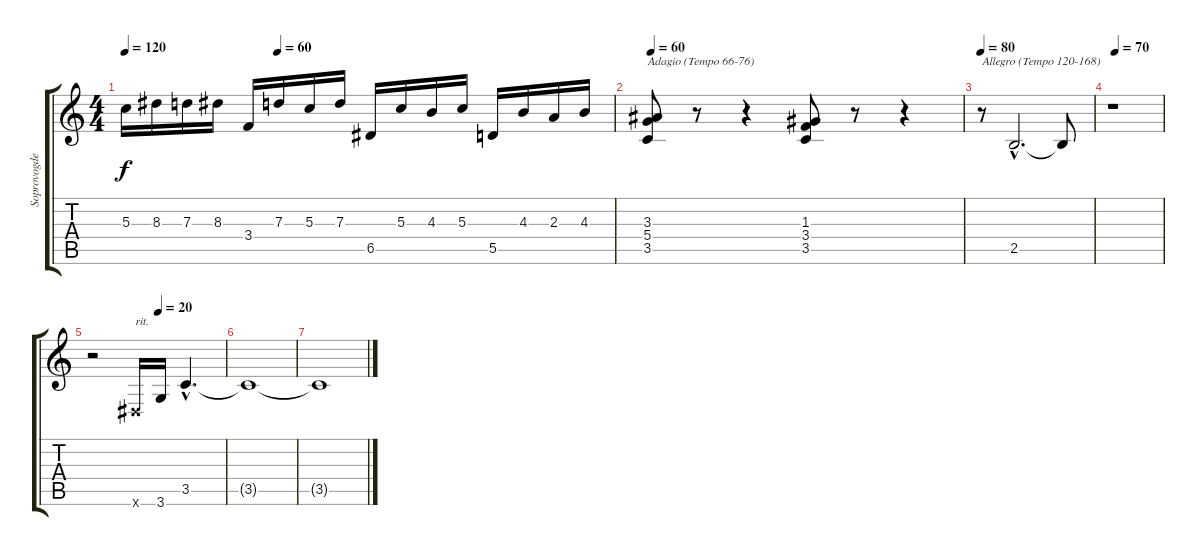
\track ("Soprovogdenie" "Soprovogde") {instrument overdrivenguitar}
\staff {score tabs}
\tuning (E4 B3 G3 D3 A2 E2) {hide}
\ts (4 4)
\tempo 120
\tempo (60 0.3125)
\clef g2
\ks c
5.3.16{dy f} 8.3.16 7.3.16 8.3.16 3.4.16 7.3.16 5.3.16 7.3.16 6.5.16 5.3.16 4.3.16 5.3.16 5.5.16 4.3.16 2.3.16 4.3.16 |
\tempo 60
(3.3 5.4 3.5).8{txt "Adagio (Tempo 66-76)"} r.8 r.4 (1.3 3.4 3.5).8 r.8 r.4 |
\tempo 80
r.8{txt "Allegro (Tempo 120-168)"} 2.5{hac}.2{d} 2.5{t}.8 |
\tempo (70 0.0625)
r.1 |
\tempo (20 0.5)
r.2 -1.6{x}.16{txt "rit."} 3.6.16 3.5{hac}.4{d} |
3.5{t}.1 |
3.5{t}.1{volume 0}
